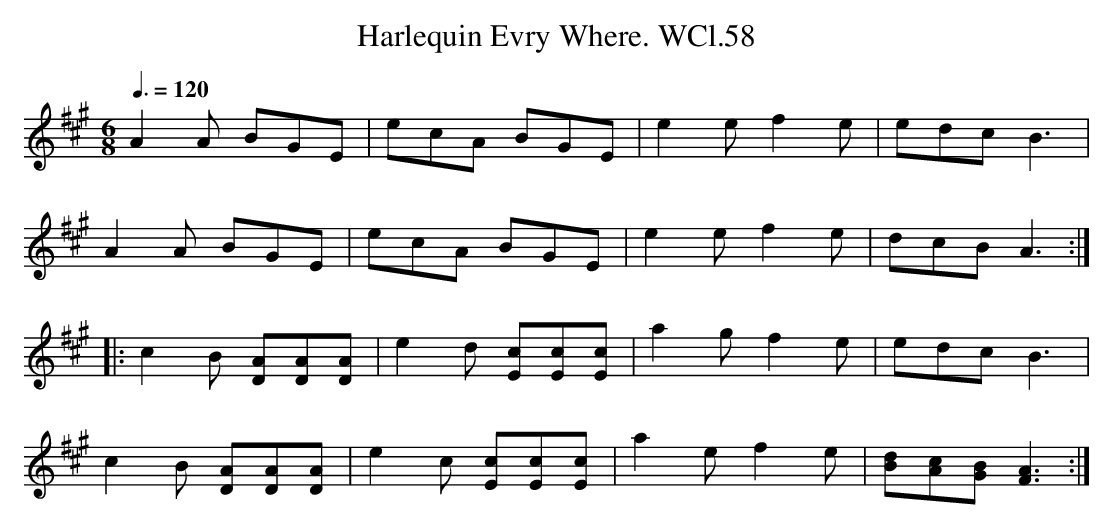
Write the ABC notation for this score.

X:1
T:Harlequin Evry Where. WCl.58
M:6/8
L:1/8
Q:3/8=120
K:A
A2A BGE|ecA BGE|e2ef2e|edc B3|
A2A BGE|ecA BGE|e2ef2e|dcB A3:|
|:c2B [DA][DA][DA]|e2d [Ec][Ec][Ec]|a2gf2e|edc  B3|
c2B [DA][DA][DA]|e2c [Ec][Ec][Ec]|\
a2ef2e|[Bd][Ac][GB] [F3A3]:|
